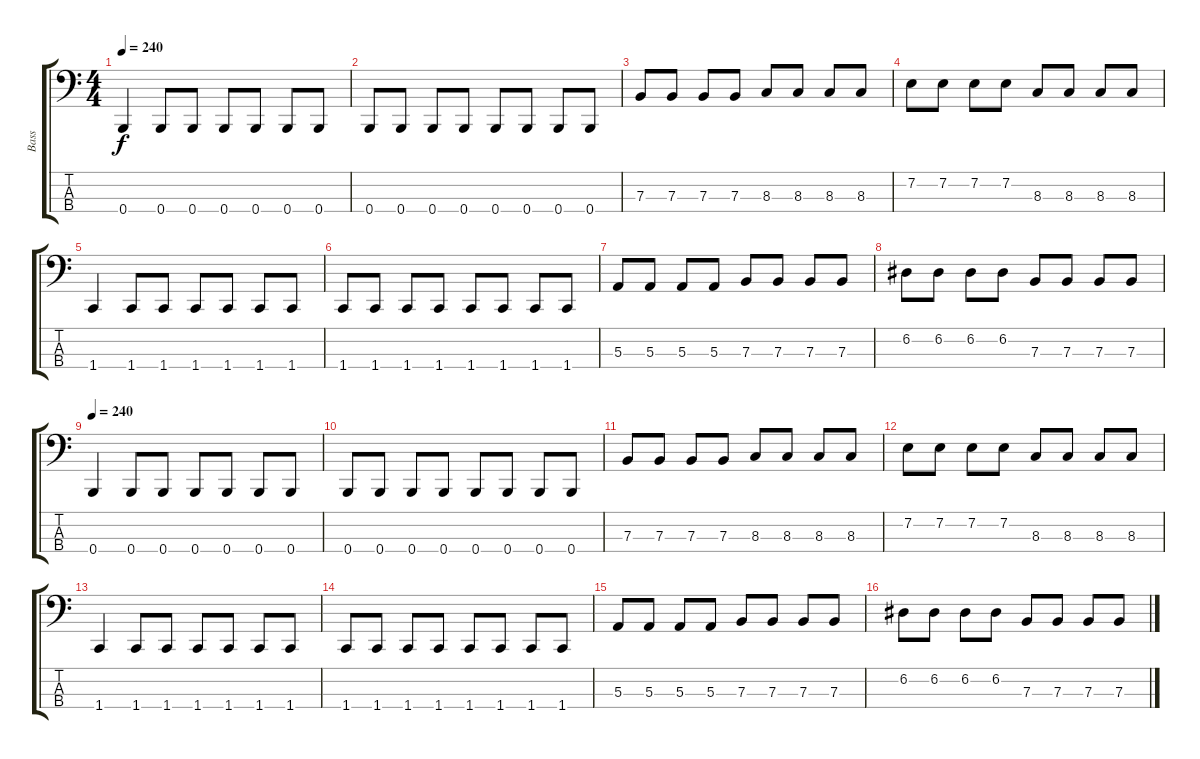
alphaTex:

\track ("Bass" "Bass") {instrument electricbasspick}
\staff {score tabs}
\tuning (D2 A1 E1 B0) {hide}
\ts (4 4)
\tempo 240
\clef f4
\ks c
0.4.4{dy f} 0.4.8 0.4.8 0.4.8 0.4.8 0.4.8 0.4.8 |
0.4.8 0.4.8 0.4.8 0.4.8 0.4.8 0.4.8 0.4.8 0.4.8 |
7.3.8 7.3.8 7.3.8 7.3.8 8.3.8 8.3.8 8.3.8 8.3.8 |
7.2.8 7.2.8 7.2.8 7.2.8 8.3.8 8.3.8 8.3.8 8.3.8 |
1.4.4 1.4.8 1.4.8 1.4.8 1.4.8 1.4.8 1.4.8 |
1.4.8 1.4.8 1.4.8 1.4.8 1.4.8 1.4.8 1.4.8 1.4.8 |
5.3.8 5.3.8 5.3.8 5.3.8 7.3.8 7.3.8 7.3.8 7.3.8 |
6.2.8 6.2.8 6.2.8 6.2.8 7.3.8 7.3.8 7.3.8 7.3.8 |
\tempo 240
0.4.4 0.4.8 0.4.8 0.4.8 0.4.8 0.4.8 0.4.8 |
0.4.8 0.4.8 0.4.8 0.4.8 0.4.8 0.4.8 0.4.8 0.4.8 |
7.3.8 7.3.8 7.3.8 7.3.8 8.3.8 8.3.8 8.3.8 8.3.8 |
7.2.8 7.2.8 7.2.8 7.2.8 8.3.8 8.3.8 8.3.8 8.3.8 |
1.4.4 1.4.8 1.4.8 1.4.8 1.4.8 1.4.8 1.4.8 |
1.4.8 1.4.8 1.4.8 1.4.8 1.4.8 1.4.8 1.4.8 1.4.8 |
5.3.8 5.3.8 5.3.8 5.3.8 7.3.8 7.3.8 7.3.8 7.3.8 |
6.2.8 6.2.8 6.2.8 6.2.8 7.3.8 7.3.8 7.3.8 7.3.8
